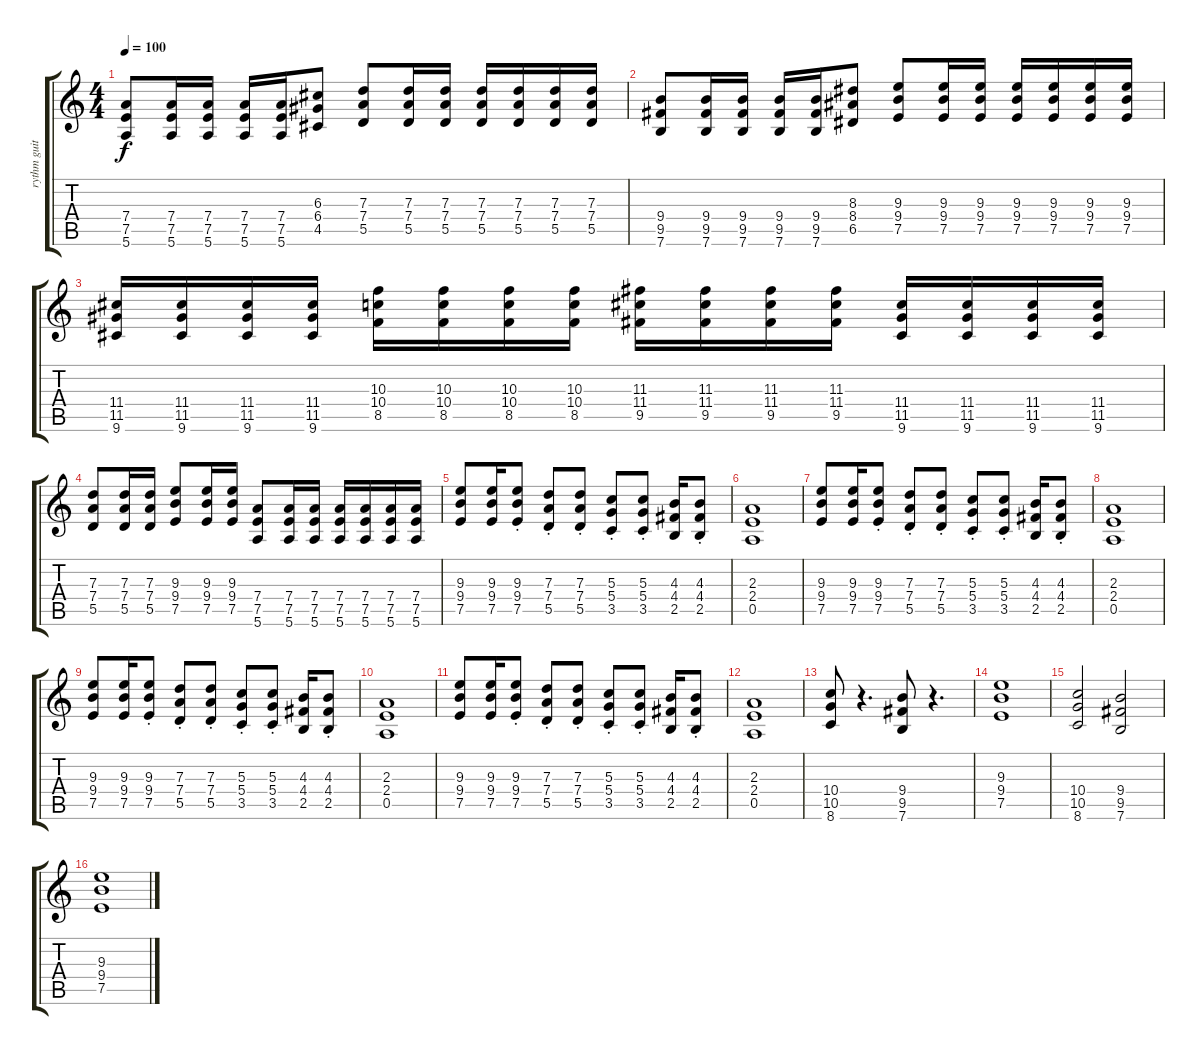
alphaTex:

\track ("rythm guitar" "rythm guit") {instrument distortionguitar}
\staff {score tabs}
\tuning (E4 B3 G3 D3 A2 E2) {hide}
\ts (4 4)
\tempo 100
\clef g2
\ks aminor
(7.4 7.5 5.6).8{dy f} (7.4 7.5 5.6).16 (7.4 7.5 5.6).16 (7.4 7.5 5.6).16 (7.4 7.5 5.6).16 (6.3 6.4 4.5).8 (7.3 7.4 5.5).8 (7.3 7.4 5.5).16 (7.3 7.4 5.5).16 (7.3 7.4 5.5).16 (7.3 7.4 5.5).16 (7.3 7.4 5.5).16 (7.3 7.4 5.5).16 |
(9.4 9.5 7.6).8 (9.4 9.5 7.6).16 (9.4 9.5 7.6).16 (9.4 9.5 7.6).16 (9.4 9.5 7.6).16 (8.3 8.4 6.5).8 (9.3 9.4 7.5).8 (9.3 9.4 7.5).16 (9.3 9.4 7.5).16 (9.3 9.4 7.5).16 (9.3 9.4 7.5).16 (9.3 9.4 7.5).16 (9.3 9.4 7.5).16 |
(11.4 11.5 9.6).16 (11.4 11.5 9.6).16 (11.4 11.5 9.6).16 (11.4 11.5 9.6).16 (10.3 10.4 8.5).16 (10.3 10.4 8.5).16 (10.3 10.4 8.5).16 (10.3 10.4 8.5).16 (11.3 11.4 9.5).16 (11.3 11.4 9.5).16 (11.3 11.4 9.5).16 (11.3 11.4 9.5).16 (11.4 11.5 9.6).16 (11.4 11.5 9.6).16 (11.4 11.5 9.6).16 (11.4 11.5 9.6).16 |
(7.3 7.4 5.5).8 (7.3 7.4 5.5).16 (7.3 7.4 5.5).16 (9.3 9.4 7.5).8 (9.3 9.4 7.5).16 (9.3 9.4 7.5).16 (7.4 7.5 5.6).8 (7.4 7.5 5.6).16 (7.4 7.5 5.6).16 (7.4 7.5 5.6).16 (7.4 7.5 5.6).16 (7.4 7.5 5.6).16 (7.4 7.5 5.6).16 |
(9.3 9.4 7.5).8 (9.3 9.4 7.5).16 (9.3{st} 9.4{st} 7.5{st}).8 (7.3{st} 7.4{st} 5.5{st}).8 (7.3{st} 7.4{st} 5.5{st}).8 (5.3{st} 5.4{st} 3.5{st}).8 (5.3{st} 5.4{st} 3.5{st}).8 (4.3 4.4 2.5).16 (4.3{st} 4.4{st} 2.5{st}).8 |
(2.3 2.4 0.5).1 |
(9.3 9.4 7.5).8 (9.3 9.4 7.5).16 (9.3{st} 9.4{st} 7.5{st}).8 (7.3{st} 7.4{st} 5.5{st}).8 (7.3{st} 7.4{st} 5.5{st}).8 (5.3{st} 5.4{st} 3.5{st}).8 (5.3{st} 5.4{st} 3.5{st}).8 (4.3 4.4 2.5).16 (4.3{st} 4.4{st} 2.5{st}).8 |
(2.3 2.4 0.5).1 |
(9.3 9.4 7.5).8 (9.3 9.4 7.5).16 (9.3{st} 9.4{st} 7.5{st}).8 (7.3{st} 7.4{st} 5.5{st}).8 (7.3{st} 7.4{st} 5.5{st}).8 (5.3{st} 5.4{st} 3.5{st}).8 (5.3{st} 5.4{st} 3.5{st}).8 (4.3 4.4 2.5).16 (4.3{st} 4.4{st} 2.5{st}).8 |
(2.3 2.4 0.5).1 |
(9.3 9.4 7.5).8 (9.3 9.4 7.5).16 (9.3{st} 9.4{st} 7.5{st}).8 (7.3{st} 7.4{st} 5.5{st}).8 (7.3{st} 7.4{st} 5.5{st}).8 (5.3{st} 5.4{st} 3.5{st}).8 (5.3{st} 5.4{st} 3.5{st}).8 (4.3 4.4 2.5).16 (4.3{st} 4.4{st} 2.5{st}).8 |
(2.3 2.4 0.5).1 |
(10.4 10.5 8.6).8 r.4{d} (9.4 9.5 7.6).8 r.4{d} |
(9.3 9.4 7.5).1 |
(10.4 10.5 8.6).2 (9.4 9.5 7.6).2 |
(9.3 9.4 7.5).1
